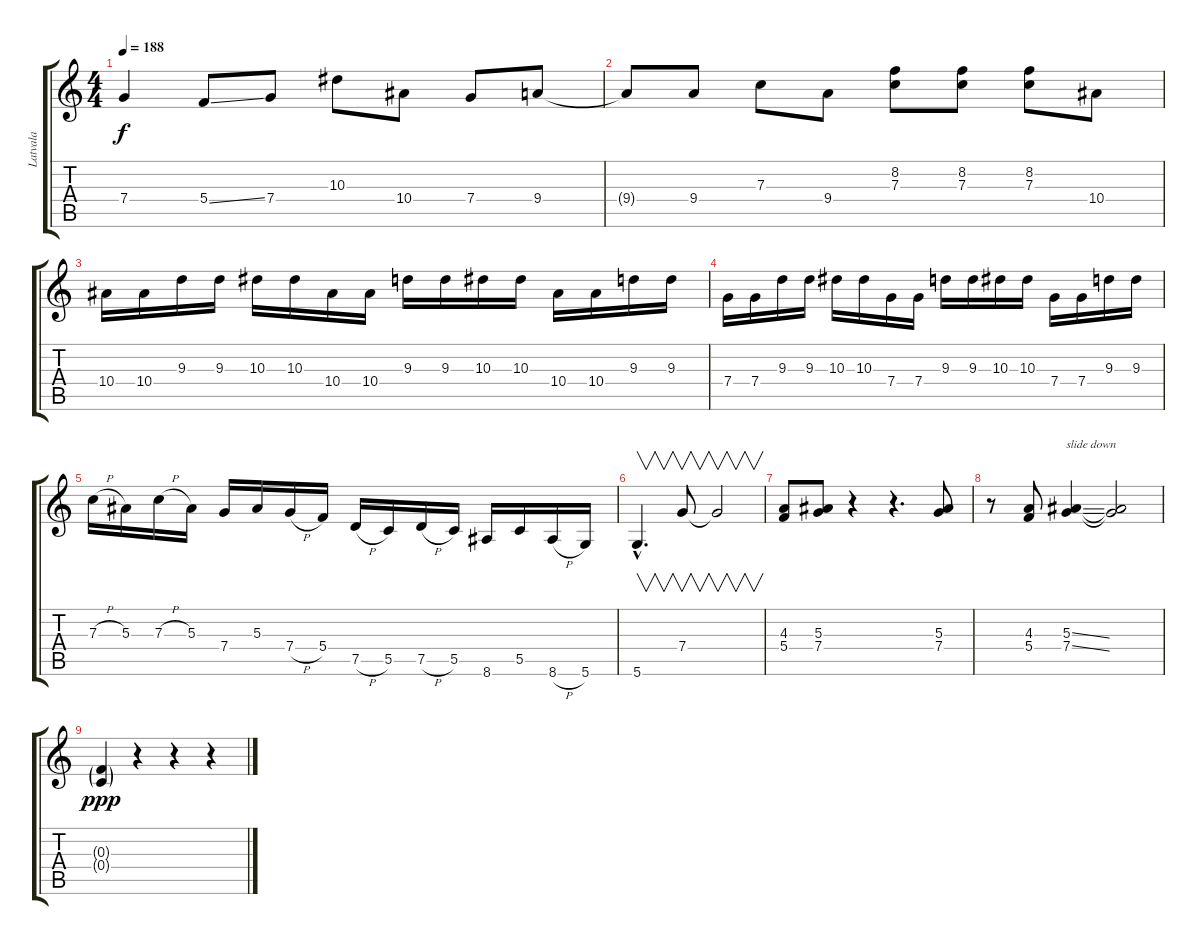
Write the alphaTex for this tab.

\track ("Latvala" "Latvala") {instrument overdrivenguitar}
\staff {score tabs}
\tuning (D4 A3 F3 C3 G2 D2) {hide}
\ts (4 4)
\tempo 188
\clef g2
\ks c
7.4{t}.4{dy f} 5.4{ss}.8 7.4.8 10.3.8 10.4.8 7.4.8 9.4.8 |
9.4{t}.8 9.4.8 7.3.8 9.4.8 (8.2 7.3).8 (8.2 7.3).8 (8.2 7.3).8 10.4.8 |
10.4.16 10.4.16 9.3.16 9.3.16 10.3.16 10.3.16 10.4.16 10.4.16 9.3.16 9.3.16 10.3.16 10.3.16 10.4.16 10.4.16 9.3.16 9.3.16 |
7.4.16 7.4.16 9.3.16 9.3.16 10.3.16 10.3.16 7.4.16 7.4.16 9.3.16 9.3.16 10.3.16 10.3.16 7.4.16 7.4.16 9.3.16 9.3.16 |
7.3{h}.16 5.3.16 7.3{h}.16 5.3.16 7.4.16 5.3.16 7.4{h}.16 5.4.16 7.5{h}.16 5.5.16 7.5{h}.16 5.5.16 8.6.16 5.5.16 8.6{h}.16 5.6.16 |
5.6{hac}.4{v d instrument guitarharmonics} 7.4.8{v} 7.4{t}.2{v} |
(4.3 5.4).8{instrument overdrivenguitar} (5.3 7.4).8 r.4 r.4{d} (5.3 7.4).8 |
r.8 (4.3 5.4).8 (5.3{ss} 7.4{ss}).4{txt "slide down"} (5.3{t} 7.4{t}).2 |
(0.3{g} 0.4{g}).4{dy ppp volume 0} r.4 r.4 r.4
